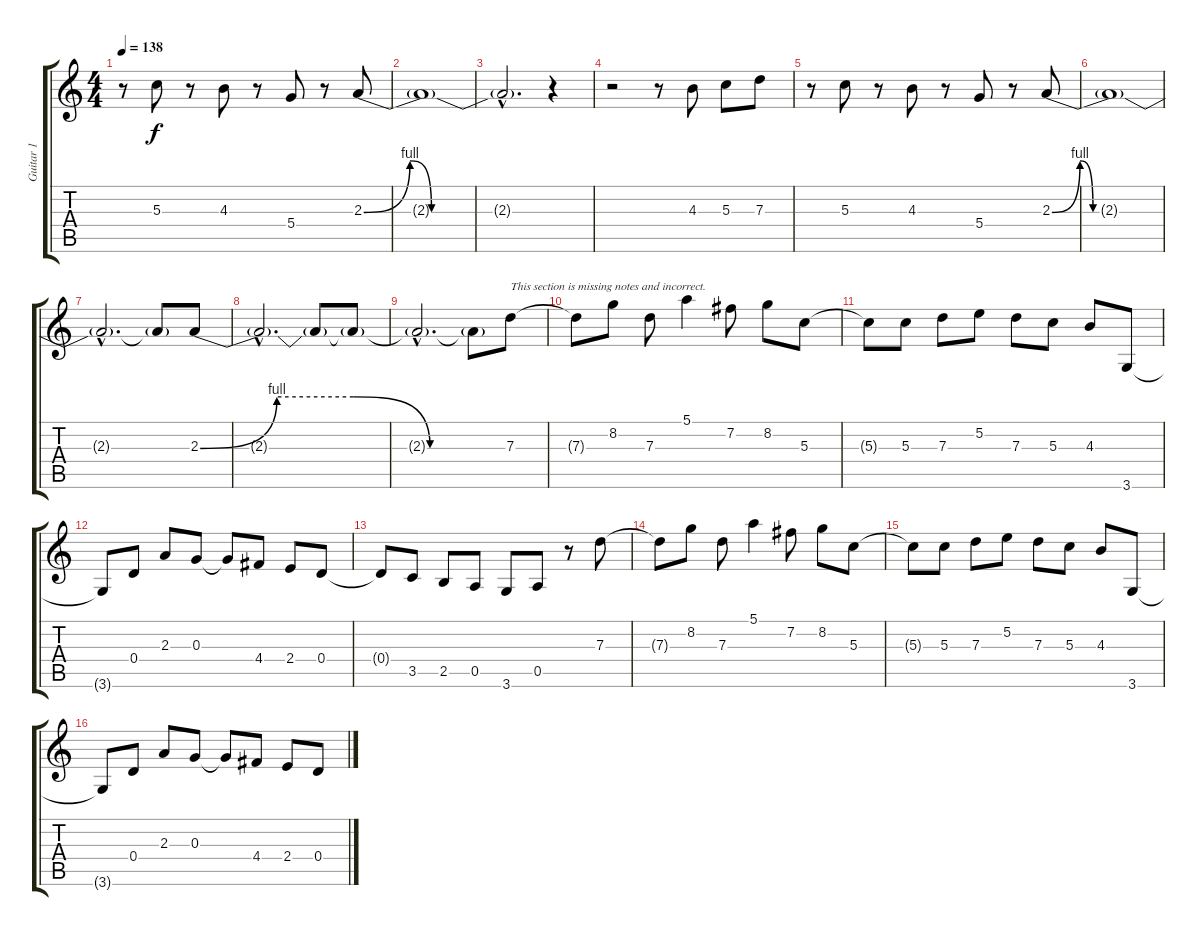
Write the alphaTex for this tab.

\track ("Guitar 1" "Guitar 1") {instrument overdrivenguitar}
\staff {score tabs}
\tuning (E4 B3 G3 D3 A2 E2) {hide}
\ts (4 4)
\tempo 138
\clef g2
\ks c
r.8{dy f} 5.3.8 r.8 4.3.8 r.8 5.4.8 r.8 2.3{be (custom 0 0 15 4 22 0 30 0 45 0 60 0)}.8 |
2.3{t}.1 |
2.3{hac t}.2{d} r.4 |
r.2 r.8 4.3.8 5.3.8 7.3.8 |
r.8 5.3.8 r.8 4.3.8 r.8 5.4.8 r.8 2.3{be (custom 0 0 15 4 22 0 30 0 45 0 60 0)}.8 |
2.3{t}.1 |
2.3{hac t}.2{d} 2.3{t}.8 2.3{be (custom 0 0 15 4 30 4 45 0 60 0)}.8 |
2.3{hac t}.2{d} 2.3{t}.8 2.3{t}.8 |
2.3{hac t}.2{d} 2.3{t}.8 7.3.8{txt "This section is missing notes and incorrect."} |
7.3{t}.8 8.2.8 7.3.8 5.1.4 7.2.8 8.2.8 5.3.8 |
5.3{t}.8 5.3.8 7.3.8 5.2.8 7.3.8 5.3.8 4.3.8 3.6.8 |
3.6{t}.8 0.4.8 2.3.8 0.3.8 0.3{t}.8 4.4.8 2.4.8 0.4.8 |
0.4{t}.8 3.5.8 2.5.8 0.5.8 3.6.8 0.5.8 r.8 7.3.8 |
7.3{t}.8 8.2.8 7.3.8 5.1.4 7.2.8 8.2.8 5.3.8 |
5.3{t}.8 5.3.8 7.3.8 5.2.8 7.3.8 5.3.8 4.3.8 3.6.8 |
3.6{t}.8 0.4.8 2.3.8 0.3.8 0.3{t}.8 4.4.8 2.4.8 0.4.8
